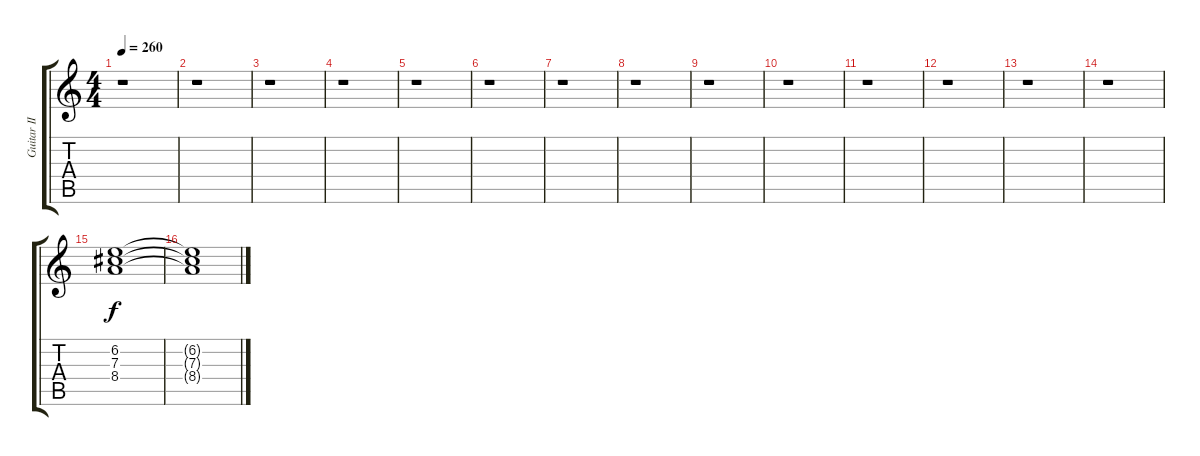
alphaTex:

\track ("Guitar II" "Guitar II") {instrument overdrivenguitar}
\staff {score tabs}
\tuning (Eb4 Bb3 Gb3 Db3 Ab2 Eb2) {hide}
\ts (4 4)
\tempo 260
\clef g2
\ks c
r.1{dy f} |
r.1 |
r.1 |
r.1 |
r.1 |
r.1 |
r.1 |
r.1 |
r.1 |
r.1 |
r.1 |
r.1 |
r.1 |
r.1 |
(6.2 7.3 8.4).1 |
(6.2{t} 7.3{t} 8.4{t}).1
